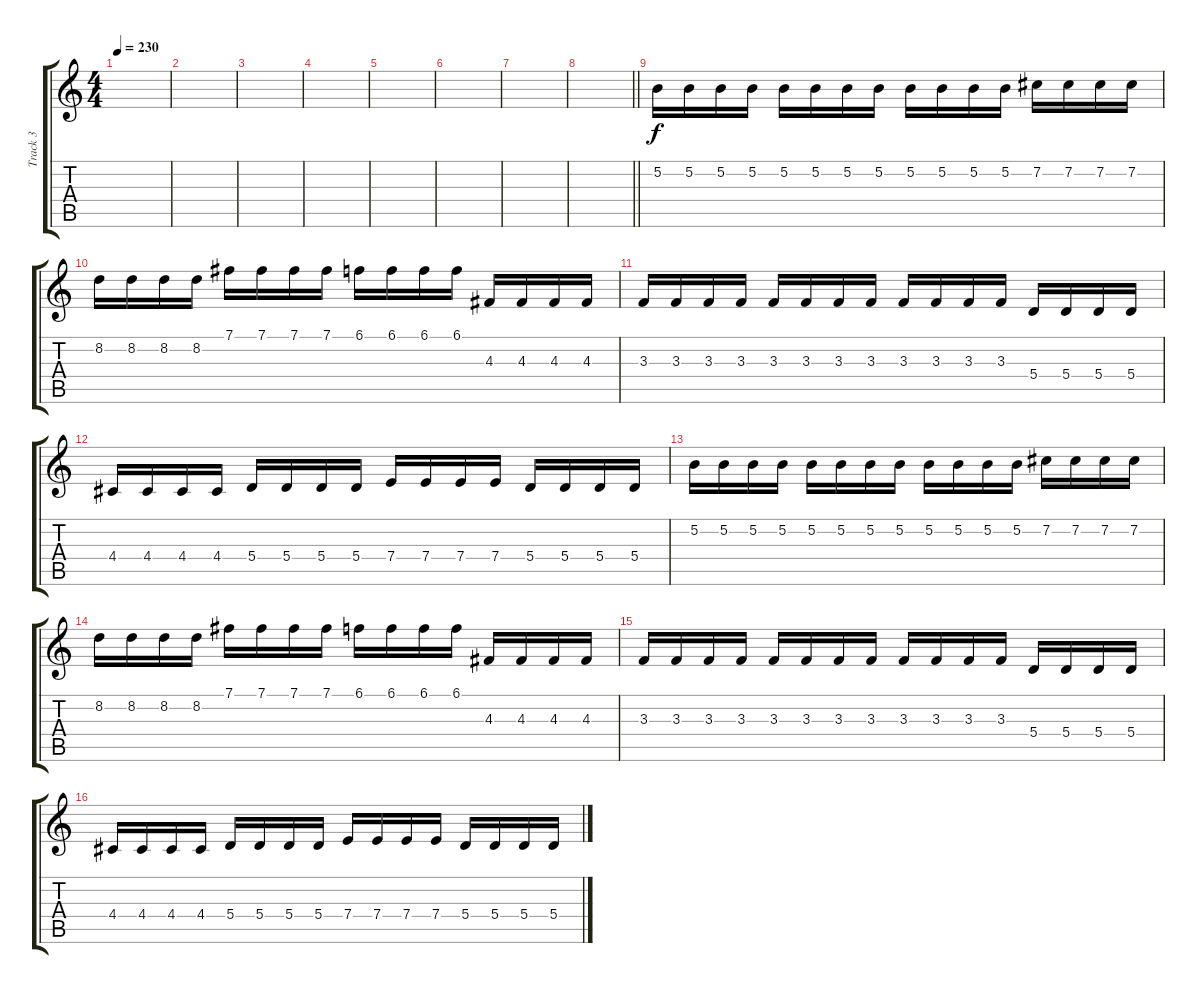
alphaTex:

\track ("Track 3" "Track 3") {instrument distortionguitar}
\staff {score tabs}
\tuning (B3 Gb3 D3 A2 E2 B1) {hide}
\ts (4 4)
\tempo 230
\clef g2
\ks c
|
|
|
|
|
|
|
\barLineRight lightlight
|
5.2.16{volume 12} 5.2.16 5.2.16 5.2.16 5.2.16 5.2.16 5.2.16 5.2.16 5.2.16 5.2.16 5.2.16 5.2.16 7.2.16 7.2.16 7.2.16 7.2.16 |
8.2.16 8.2.16 8.2.16 8.2.16 7.1.16 7.1.16 7.1.16 7.1.16 6.1.16 6.1.16 6.1.16 6.1.16 4.3.16 4.3.16 4.3.16 4.3.16 |
3.3.16 3.3.16 3.3.16 3.3.16 3.3.16 3.3.16 3.3.16 3.3.16 3.3.16 3.3.16 3.3.16 3.3.16 5.4.16 5.4.16 5.4.16 5.4.16 |
4.4.16 4.4.16 4.4.16 4.4.16 5.4.16 5.4.16 5.4.16 5.4.16 7.4.16 7.4.16 7.4.16 7.4.16 5.4.16 5.4.16 5.4.16 5.4.16 |
5.2.16 5.2.16 5.2.16 5.2.16 5.2.16 5.2.16 5.2.16 5.2.16 5.2.16 5.2.16 5.2.16 5.2.16 7.2.16 7.2.16 7.2.16 7.2.16 |
8.2.16 8.2.16 8.2.16 8.2.16 7.1.16 7.1.16 7.1.16 7.1.16 6.1.16 6.1.16 6.1.16 6.1.16 4.3.16 4.3.16 4.3.16 4.3.16 |
3.3.16 3.3.16 3.3.16 3.3.16 3.3.16 3.3.16 3.3.16 3.3.16 3.3.16 3.3.16 3.3.16 3.3.16 5.4.16 5.4.16 5.4.16 5.4.16 |
4.4.16 4.4.16 4.4.16 4.4.16 5.4.16 5.4.16 5.4.16 5.4.16 7.4.16 7.4.16 7.4.16 7.4.16 5.4.16 5.4.16 5.4.16 5.4.16
